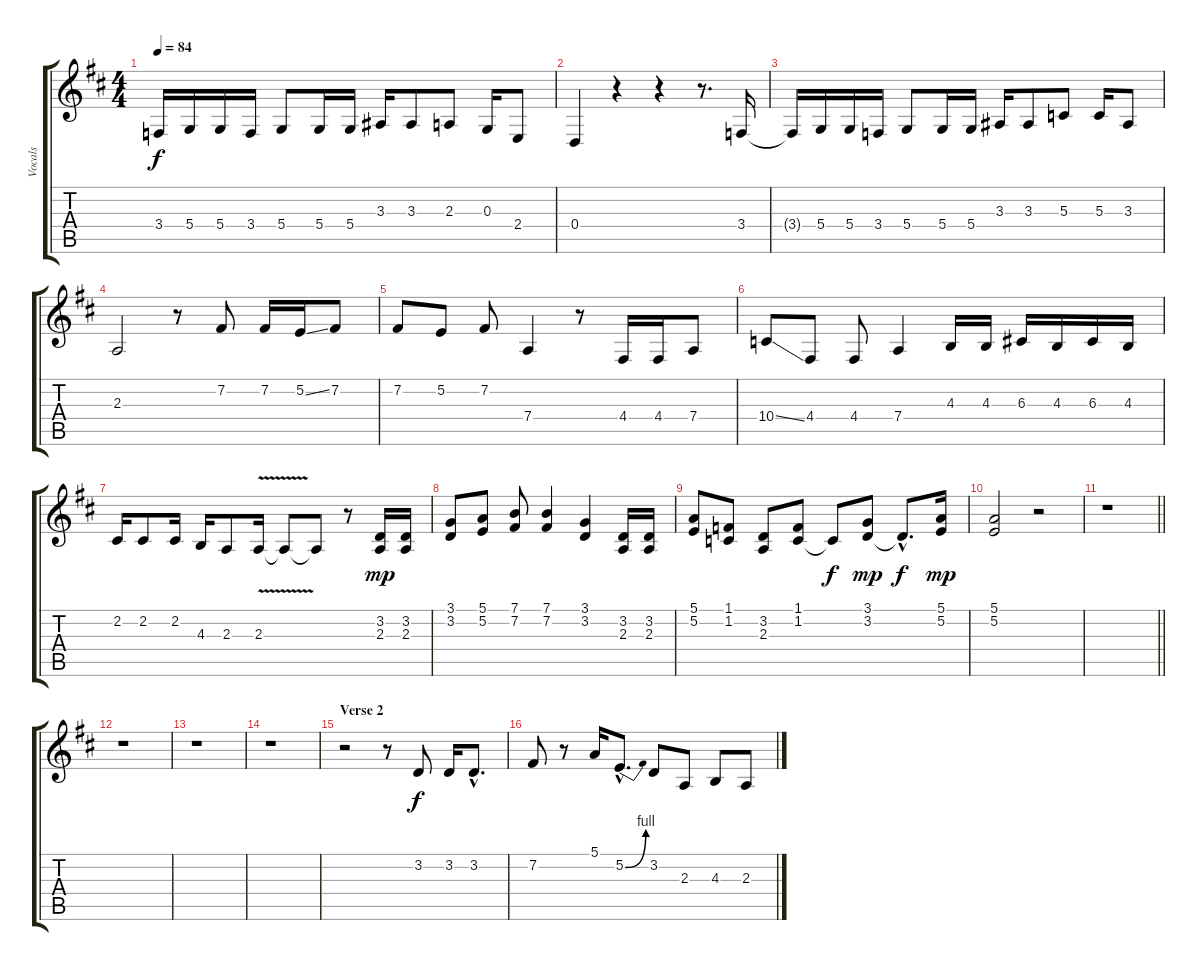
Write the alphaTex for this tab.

\track ("Vocals" "Vocals") {instrument electricgrandpiano}
\staff {score tabs}
\tuning (E4 B3 G3 D3 A2 E2) {hide}
\ts (4 4)
\tempo 84
\clef g2
\ks d
3.4{t}.16{dy f} 5.4.16 5.4.16 3.4.16 5.4.8 5.4.16 5.4.16 3.3.16 3.3.8 2.3.8 0.3.16 2.4.8 |
0.4.4 r.4 r.4 r.8{d} 3.4.16 |
3.4{t}.16 5.4.16 5.4.16 3.4.16 5.4.8 5.4.16 5.4.16 3.3.16 3.3.8 5.3.8 5.3.16 3.3.8 |
2.3.2 r.8 7.2.8 7.2.16 5.2{ss}.16 7.2.8 |
7.2.8 5.2.8 7.2.8 7.4.4 r.8 4.4.16 4.4.16 7.4.8 |
10.4{ss}.8 4.4.8 4.4.8 7.4.4 4.3.16 4.3.16 6.3.16 4.3.16 6.3.16 4.3.16 |
2.2.16 2.2.8 2.2.16 4.3.16 2.3.8 2.3{v}.16 2.3{t}.8 2.3{t}.8 r.8 (3.2 2.3).16{dy mp} (3.2 2.3).16 |
(3.1 3.2).8 (5.1 5.2).8 (7.1 7.2).8 (7.1 7.2).4 (3.1 3.2).4 (3.2 2.3).16 (3.2 2.3).16 |
(5.1 5.2).8 (1.1 1.2).8 (3.2 2.3).8 (1.1 1.2).8 1.2{t}.8{dy f} (3.1 3.2).8{dy mp} 3.2{hac t}.8{d dy f} (5.1 5.2).16{dy mp} |
(5.1 5.2).2 r.2 |
\barLineRight lightlight
r.1 |
r.1 |
r.1 |
r.1 |
\section ("" "Verse 2")
r.2 r.8 3.2.8{dy f} 3.2.16 3.2{hac}.8{d} |
7.2.8 r.8 5.1.16 5.2{be (bend 0 0 60 4) hac}.8{d} 3.2.8 2.3.8 4.3.8 2.3.8
